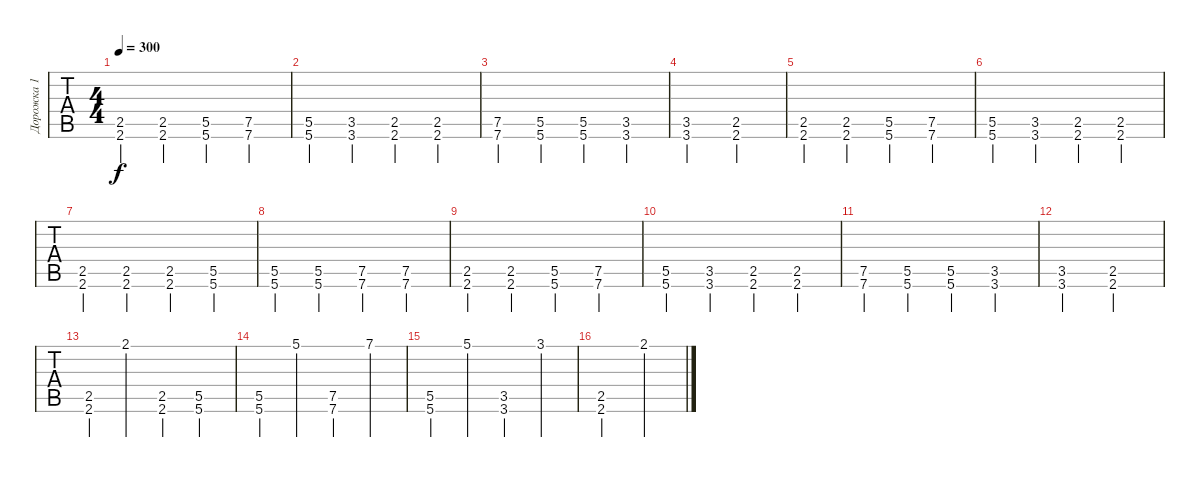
\track ("Дорожка 1" "Дорожка 1") {instrument distortionguitar}
\staff {tabs}
\tuning (E4 B3 G3 D3 A2 E2) {hide}
\ts (4 4)
\tempo 300
\clef g2
\ks c
(2.5 2.6).4{dy f} (2.5 2.6).4 (5.5 5.6).4 (7.5 7.6).4 |
(5.5 5.6).4 (3.5 3.6).4 (2.5 2.6).4 (2.5 2.6).4 |
(7.5 7.6).4 (5.5 5.6).4 (5.5 5.6).4 (3.5 3.6).4 |
(3.5 3.6).2 (2.5 2.6).2 |
(2.5 2.6).4 (2.5 2.6).4 (5.5 5.6).4 (7.5 7.6).4 |
(5.5 5.6).4 (3.5 3.6).4 (2.5 2.6).4 (2.5 2.6).4 |
(2.5 2.6).4 (2.5 2.6).4 (2.5 2.6).4 (5.5 5.6).4 |
(5.5 5.6).4 (5.5 5.6).4 (7.5 7.6).4 (7.5 7.6).4 |
(2.5 2.6).4 (2.5 2.6).4 (5.5 5.6).4 (7.5 7.6).4 |
(5.5 5.6).4 (3.5 3.6).4 (2.5 2.6).4 (2.5 2.6).4 |
(7.5 7.6).4 (5.5 5.6).4 (5.5 5.6).4 (3.5 3.6).4 |
(3.5 3.6).2 (2.5 2.6).2 |
(2.5 2.6).4 2.1.4 (2.5 2.6).4 (5.5 5.6).4 |
(5.5 5.6).4 5.1.4 (7.5 7.6).4 7.1.4 |
(5.5 5.6).4 5.1.4 (3.5 3.6).4 3.1.4 |
(2.5 2.6).2 2.1.2
